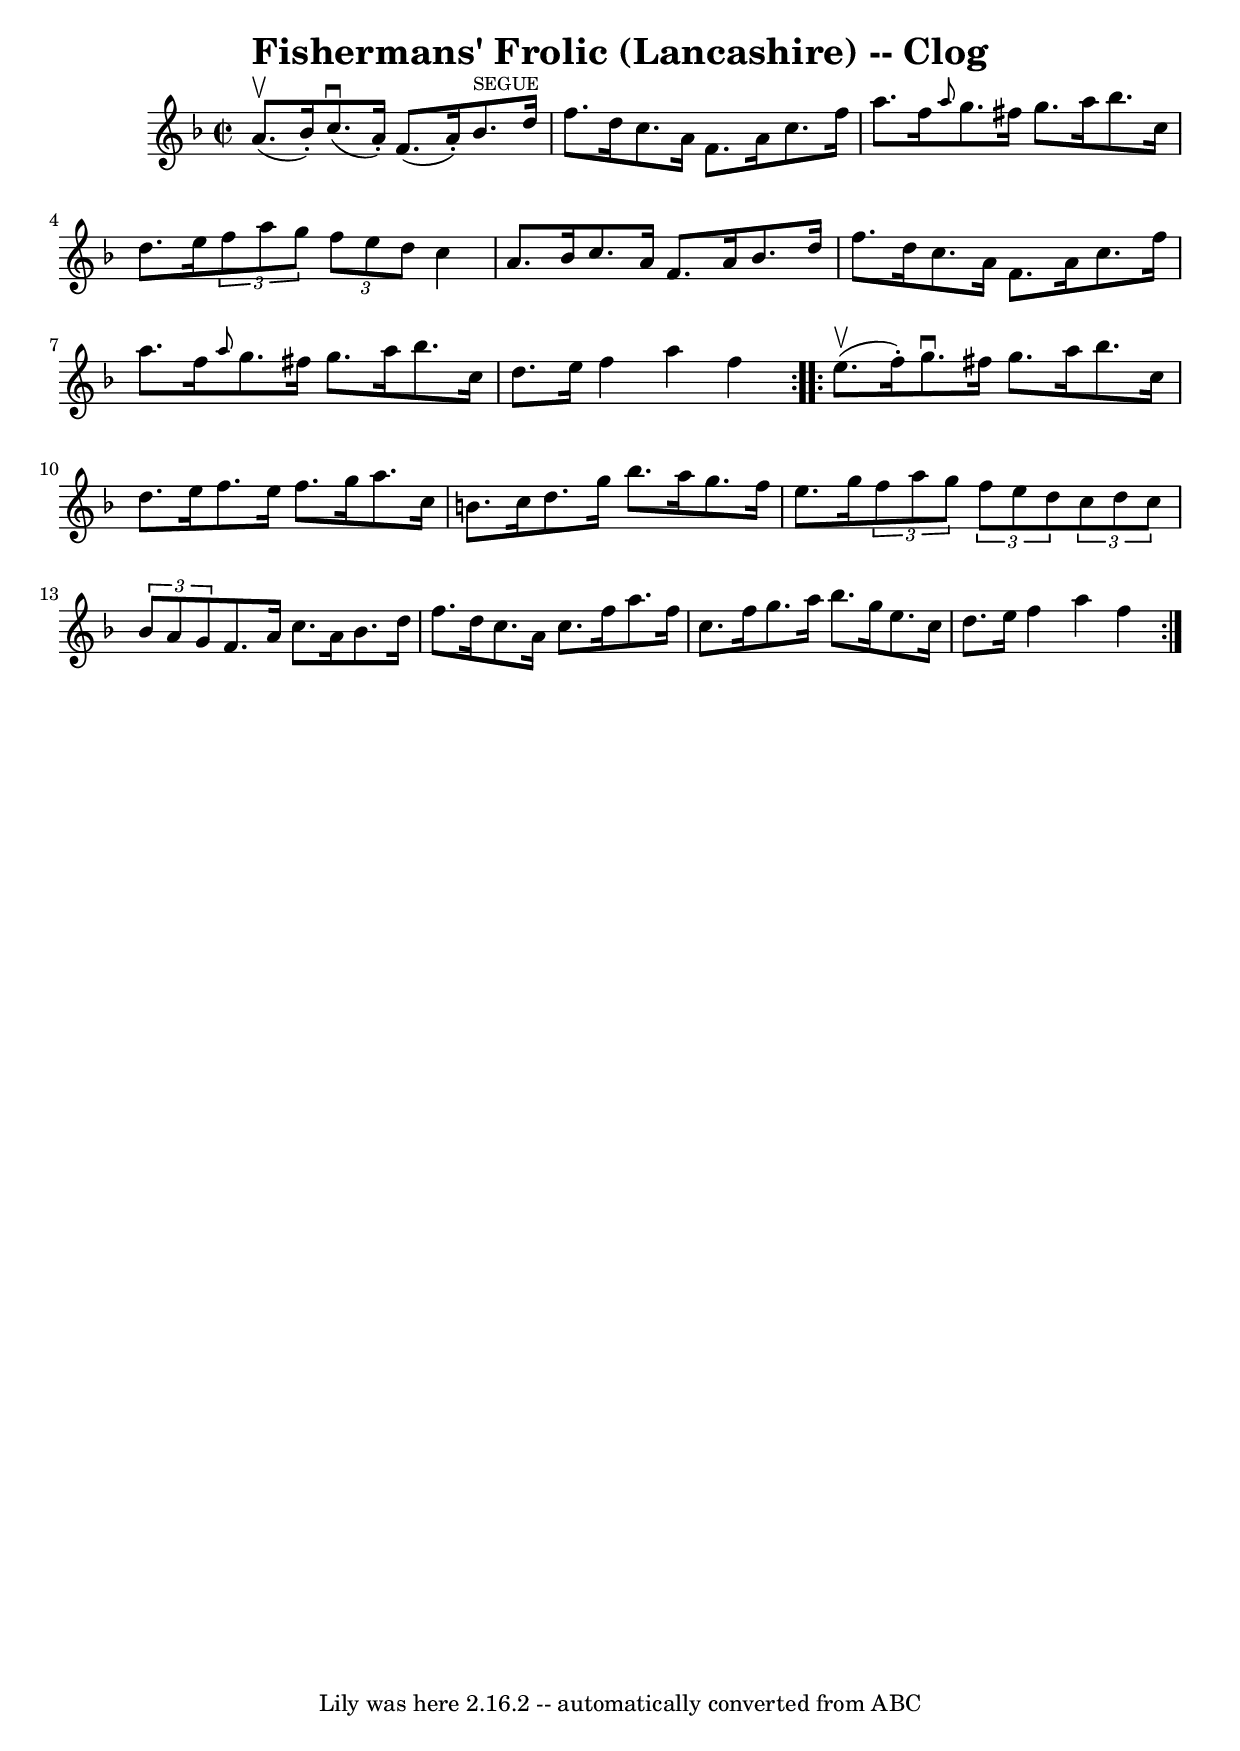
\version "2.16.2"
\include "Mammoth.ily"
\header {
	%% book = "Ryan's Mammoth Collection"
	crossRefNumber = "1"
	footnotes = "\\\\160 953"
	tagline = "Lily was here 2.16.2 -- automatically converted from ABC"
	title = "Fishermans' Frolic (Lancashire) -- Clog"
}
voicedefault =  {


\repeat volta 2 {
\override Staff.TimeSignature #'style = #'C
 \time 2/2 
\key f \major a'8.^\upbow(bes'16 -.) |
 c''8. 
^\downbow(a'16 -.) f'8. (a'16 -.) bes'8.^\segue d''16    
f''8. d''16    |
 c''8. a'16 f'8. a'16 c''8. f''16    
a''8. f''16    |
     \grace { a''8  } g''8. fis''16 g''8.  
 a''16 bes''8. c''16 d''8. e''16    |
   \times 2/3 { f''8 
 a''8 g''8  }   \times 2/3 { f''8 e''8 d''8  } c''4 a'8.    
bes'16    |
 c''8. a'16 f'8. a'16 bes'8. d''16    
f''8. d''16    |
 c''8. a'16 f'8. a'16 c''8. f''16    
a''8. f''16    |
 \grace { a''8  } g''8. fis''16 g''8.    
a''16 bes''8. c''16 d''8. e''16    |
 f''4 a''4    
f''4  }     \repeat volta 2 { e''8.^\upbow(f''16 -.) |
 g''8. 
^\downbow fis''16 g''8. a''16 bes''8. c''16 d''8. e''16    
|
 f''8. e''16 f''8. g''16 a''8. c''16 b'8. c''16  
  |
 d''8. g''16 bes''8. a''16 g''8. f''16 e''8.    
g''16    |
     \times 2/3 { f''8 a''8 g''8  }   \times 2/3 {   
f''8 e''8 d''8  }   \times 2/3 { c''8 d''8 c''8  }   \times 2/3 { 
 bes'8 a'8 g'8  }   |
 f'8. a'16 c''8. a'16 bes'8. 
 d''16 f''8. d''16    |
 c''8. a'16 c''8. f''16    
a''8. f''16 c''8. f''16    |
 g''8. a''16 bes''8.    
g''16 e''8. c''16 d''8. e''16    |
 f''4 a''4 f''4  
}   
}

\score{
    <<

	\context Staff="default"
	{
	    \voicedefault 
	}

    >>
	\layout {
	}
	\midi {}
}
